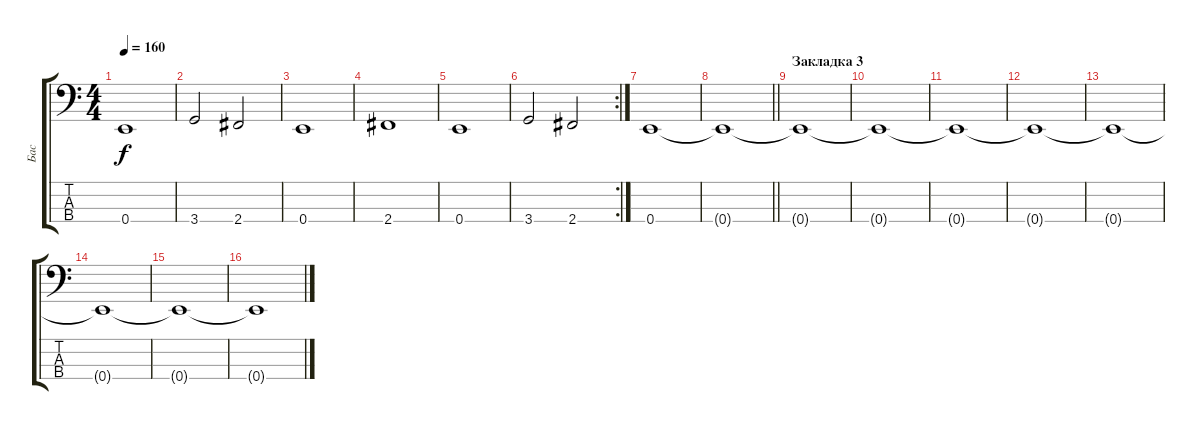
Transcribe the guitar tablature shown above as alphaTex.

\track ("Бас" "Бас") {instrument electricbassfinger}
\staff {score tabs}
\tuning (G2 D2 A1 E1) {hide}
\ts (4 4)
\tempo 160
\clef f4
\ks c
0.4.1{dy f} |
3.4.2 2.4.2 |
0.4.1 |
2.4.1 |
0.4.1 |
\rc 2
3.4.2 2.4.2 |
0.4.1 |
\barLineRight lightlight
0.4{t}.1 |
\section ("" "Закладка 3")
0.4{t}.1 |
0.4{t}.1 |
0.4{t}.1 |
0.4{t}.1 |
0.4{t}.1 |
0.4{t}.1 |
0.4{t}.1 |
0.4{t}.1
